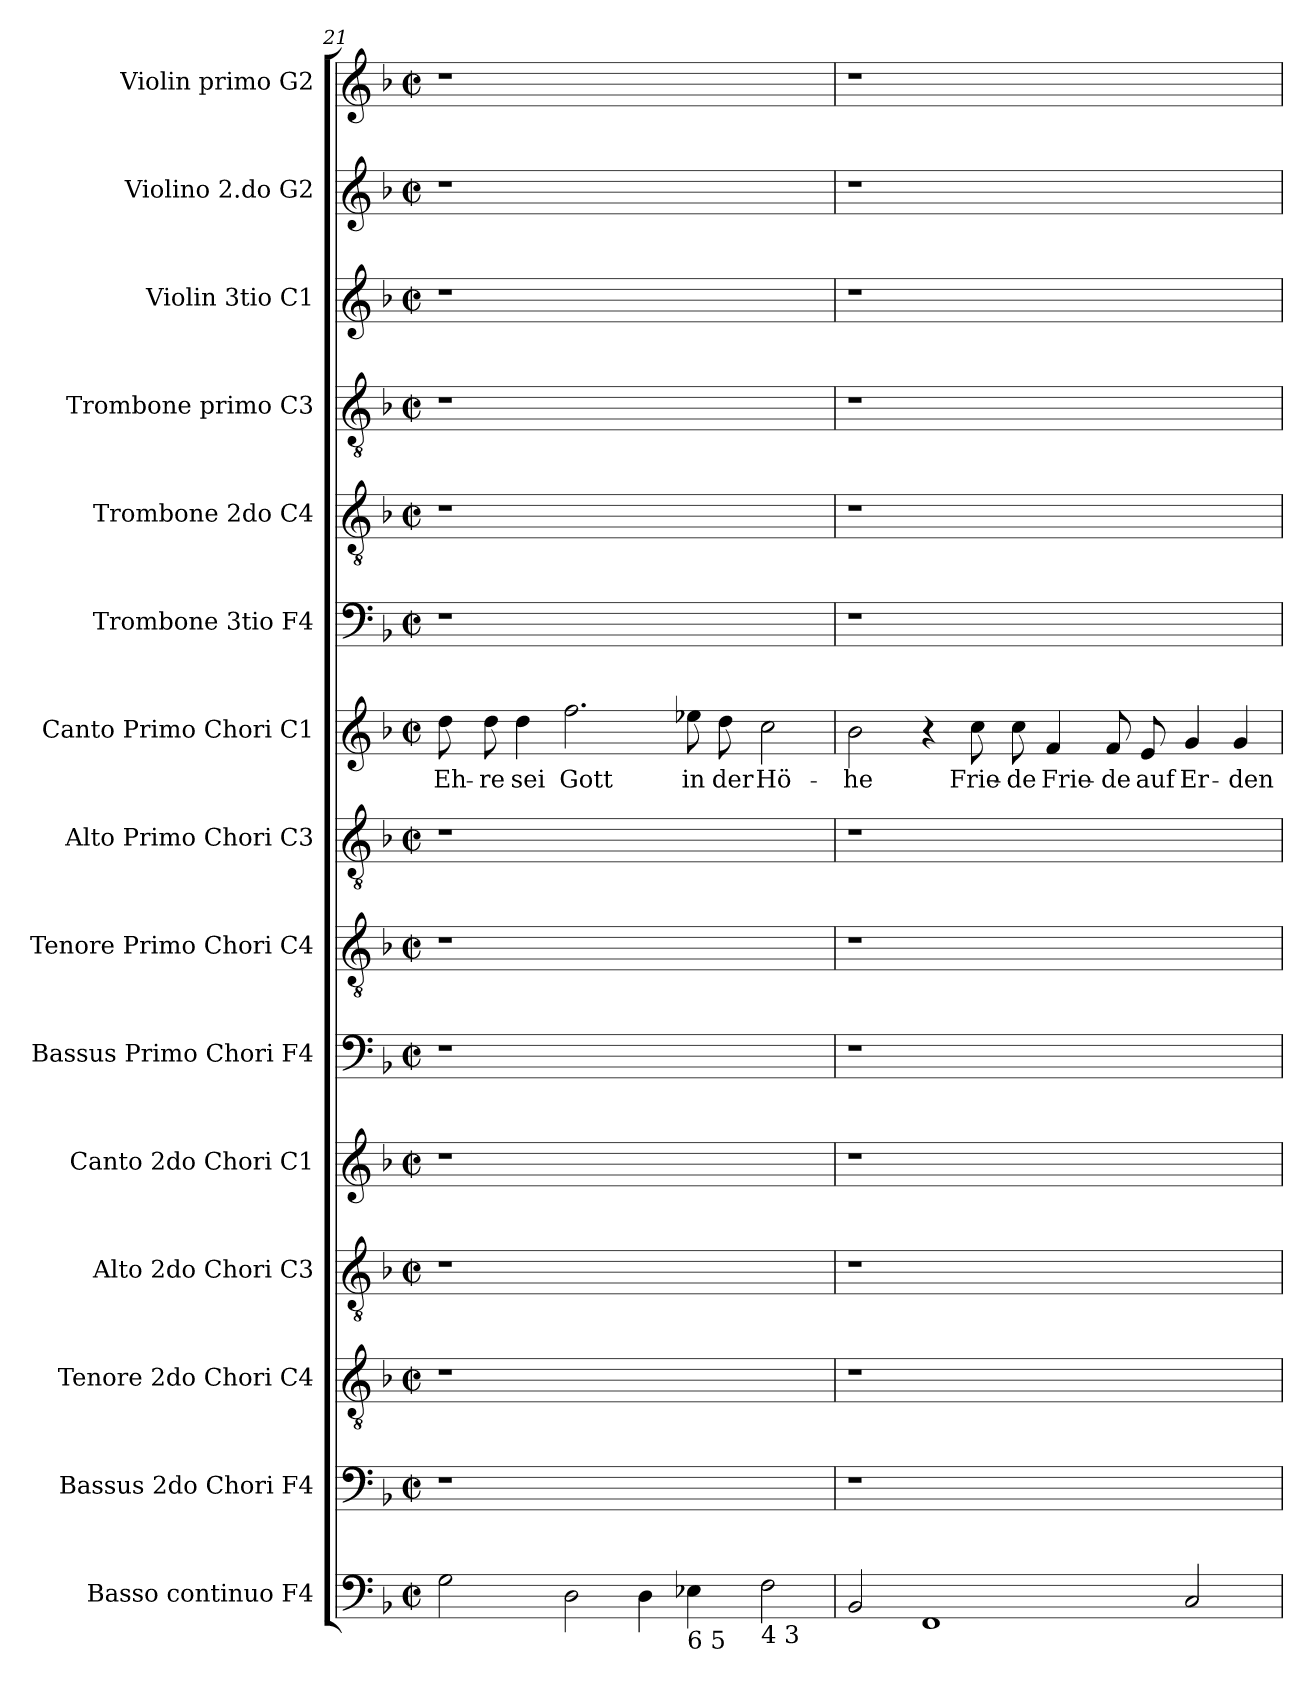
**kern	**kern	**kern	**kern	**kern	**kern	**kern	**kern	**kern	**text	**kern	**kern	**kern	**kern	**kern	**kern
*part15	*part14	*part13	*part12	*part11	*part10	*part9	*part8	*part7	*part7	*part6	*part5	*part4	*part3	*part2	*part1
*staff15	*staff14	*staff13	*staff12	*staff11	*staff10	*staff9	*staff8	*staff7	*staff7	*staff6	*staff5	*staff4	*staff3	*staff2	*staff1
*I"Basso continuo F4	*I"Bassus  2do Chori F4	*I"Tenore 2do Chori C4	*I"Alto 2do Chori C3	*I"Canto 2do Chori C1	*I"Bassus Primo Chori F4	*I"Tenore Primo Chori C4	*I"Alto Primo Chori C3	*I"Canto Primo Chori C1	*	*I"Trombone 3tio F4	*I"Trombone 2do C4	*I"Trombone primo C3	*I"Violin 3tio C1	*I"Violino 2.do G2	*I"Violin primo G2
*I'BC	*I'B/Ch2	*I'T/Ch2	*I'A/Ch2	*I'C/Ch2	*I'B/Ch1	*I'T/Ch1	*I'A/Ch1	*I'C/Ch1	*	*I'Tr3	*I'Tr2	*I'Tr1	*I'Vl3	*I'Vl2	*I'Vl1
*clefF4	*clefF4	*clefGv2	*clefGv2	*clefG2	*clefF4	*clefGv2	*clefGv2	*clefG2	*	*clefF4	*clefGv2	*clefGv2	*clefG2	*clefG2	*clefG2
*k[b-]	*k[b-]	*k[b-]	*k[b-]	*k[b-]	*k[b-]	*k[b-]	*k[b-]	*k[b-]	*	*k[b-]	*k[b-]	*k[b-]	*k[b-]	*k[b-]	*k[b-]
*F:	*F:	*F:	*F:	*F:	*F:	*F:	*F:	*F:	*	*F:	*F:	*F:	*F:	*F:	*F:
*M2/2	*M2/2	*M2/2	*M2/2	*M2/2	*M2/2	*M2/2	*M2/2	*M2/2	*	*M2/2	*M2/2	*M2/2	*M2/2	*M2/2	*M2/2
*met(c|)	*met(c|)	*met(c|)	*met(c|)	*met(c|)	*met(c|)	*met(c|)	*met(c|)	*met(c|)	*	*met(c|)	*met(c|)	*met(c|)	*met(c|)	*met(c|)	*met(c|)
=21	=21	=21	=21	=21	=21	=21	=21	=21	=21	=21	=21	=21	=21	=21	=21
!	!	!	!	!	!	!	!	!	!LO:LY:b	!	!	!	!	!	!
2G\	1r	1r	1r	1r	1r	1r	1r	8dd\	Eh-	1r	1r	1r	1r	1r	1r
!	!	!	!	!	!	!	!	!	!LO:LY:b	!	!	!	!	!	!
.	.	.	.	.	.	.	.	8dd\	-re	.	.	.	.	.	.
!	!	!	!	!	!	!	!	!	!LO:LY:b	!	!	!	!	!	!
.	.	.	.	.	.	.	.	4dd\	sei	.	.	.	.	.	.
!	!	!	!	!	!	!	!	!	!LO:LY:b	!	!	!	!	!	!
2D\	.	.	.	.	.	.	.	2.ff\	Gott	.	.	.	.	.	.
4D\	1ryy	1ryy	1ryy	1ryy	1ryy	1ryy	1ryy	.	.	1ryy	1ryy	1ryy	1ryy	1ryy	1ryy
!LO:TX:b:t=6 5	!	!	!	!	!	!	!	!	!	!	!	!	!	!	!
!	!	!	!	!	!	!	!	!	!LO:LY:b	!	!	!	!	!	!
4E-X\	.	.	.	.	.	.	.	8ee-X\	in	.	.	.	.	.	.
!	!	!	!	!	!	!	!	!	!LO:LY:b	!	!	!	!	!	!
.	.	.	.	.	.	.	.	8dd\	der	.	.	.	.	.	.
!LO:TX:b:t=4 3	!	!	!	!	!	!	!	!	!	!	!	!	!	!	!
!	!	!	!	!	!	!	!	!	!LO:LY:b	!	!	!	!	!	!
2F\	.	.	.	.	.	.	.	2cc\	Hö-	.	.	.	.	.	.
=22	=22	=22	=22	=22	=22	=22	=22	=22	=22	=22	=22	=22	=22	=22	=22
!	!	!	!	!	!	!	!	!	!LO:LY:b	!	!	!	!	!	!
2BB-/	1r	1r	1r	1r	1r	1r	1r	2b-\	-he	1r	1r	1r	1r	1r	1r
1FF	.	.	.	.	.	.	.	4r	.	.	.	.	.	.	.
!	!	!	!	!	!	!	!	!	!LO:LY:b	!	!	!	!	!	!
.	.	.	.	.	.	.	.	8cc\	Frie-	.	.	.	.	.	.
!	!	!	!	!	!	!	!	!	!LO:LY:b	!	!	!	!	!	!
.	.	.	.	.	.	.	.	8cc\	-de	.	.	.	.	.	.
!	!	!	!	!	!	!	!	!	!LO:LY:b	!	!	!	!	!	!
.	1ryy	1ryy	1ryy	1ryy	1ryy	1ryy	1ryy	4f/	Frie-	1ryy	1ryy	1ryy	1ryy	1ryy	1ryy
!	!	!	!	!	!	!	!	!	!LO:LY:b	!	!	!	!	!	!
.	.	.	.	.	.	.	.	8f/	-de	.	.	.	.	.	.
!	!	!	!	!	!	!	!	!	!LO:LY:b	!	!	!	!	!	!
.	.	.	.	.	.	.	.	8e/	auf	.	.	.	.	.	.
!	!	!	!	!	!	!	!	!	!LO:LY:b	!	!	!	!	!	!
2C/	.	.	.	.	.	.	.	4g/	Er-	.	.	.	.	.	.
!	!	!	!	!	!	!	!	!	!LO:LY:b	!	!	!	!	!	!
.	.	.	.	.	.	.	.	4g/	-den	.	.	.	.	.	.
=	=	=	=	=	=	=	=	=	=	=	=	=	=	=	=
*-	*-	*-	*-	*-	*-	*-	*-	*-	*-	*-	*-	*-	*-	*-	*-
